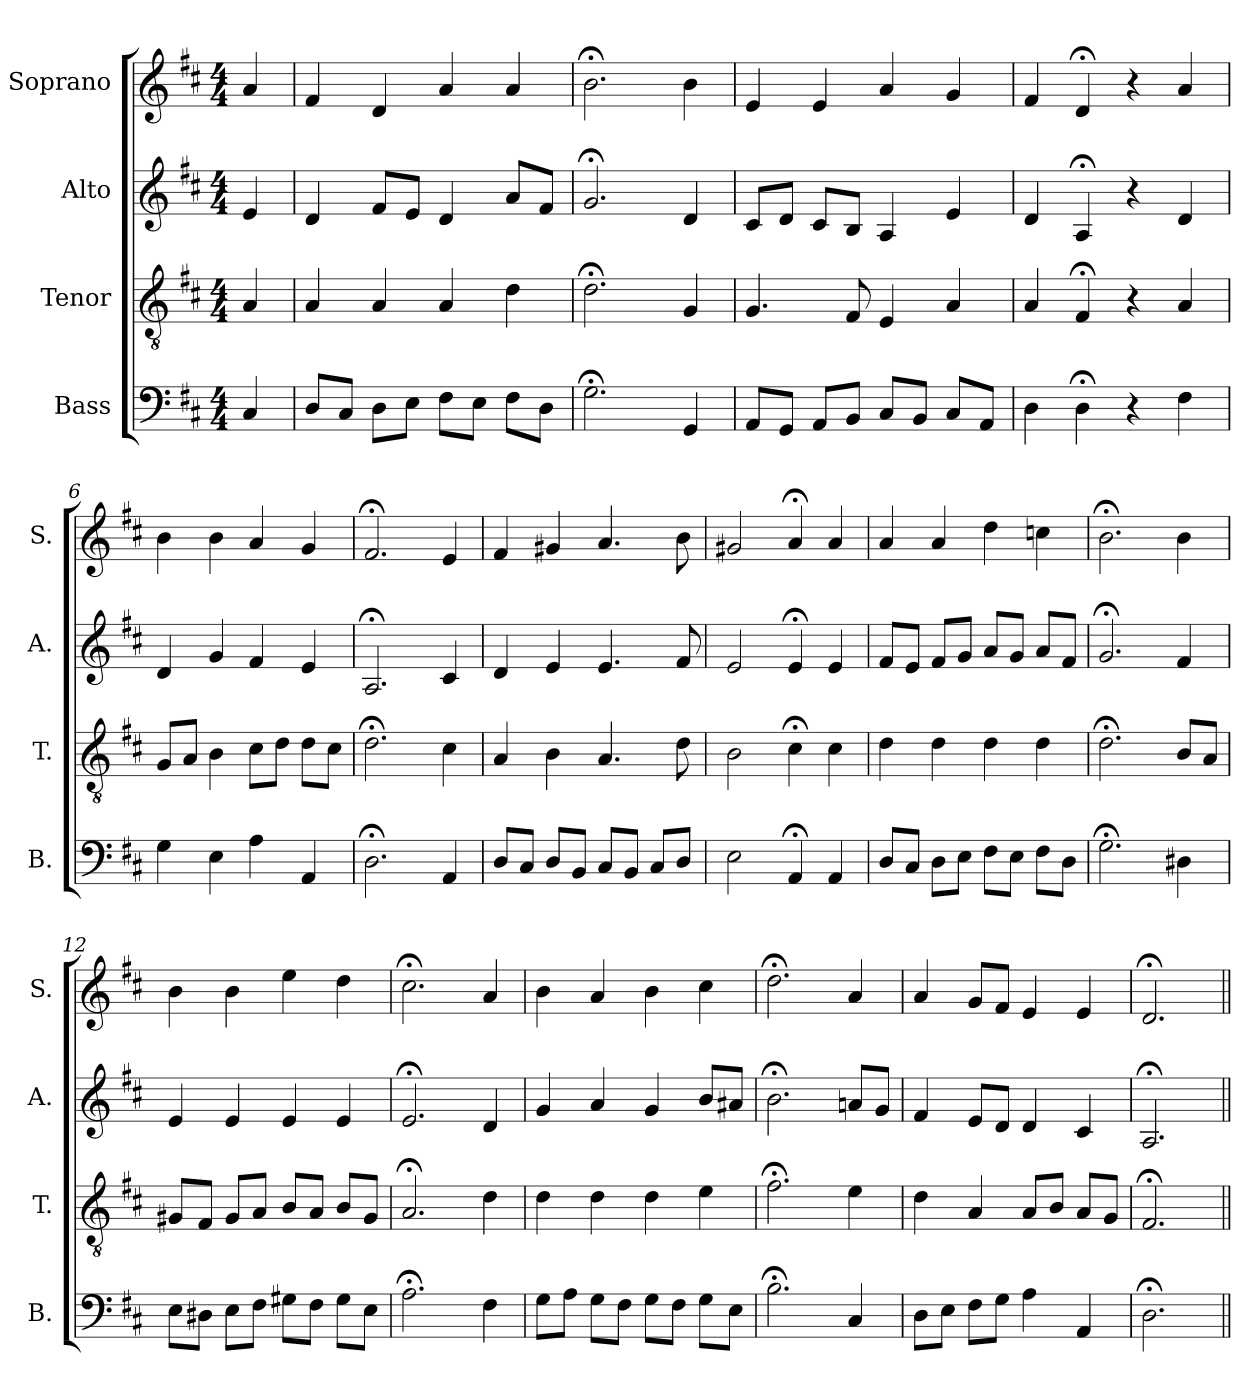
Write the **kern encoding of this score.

**kern	**kern	**kern	**kern
*part4	*part3	*part2	*part1
*staff4	*staff3	*staff2	*staff1
*I"Bass	*I"Tenor	*I"Alto	*I"Soprano
*I'B.	*I'T.	*I'A.	*I'S.
*clefF4	*clefGv2	*clefG2	*clefG2
*	*ITrd7c12	*	*
*k[f#c#]	*k[f#c#]	*k[f#c#]	*k[f#c#]
*D:	*D:	*D:	*D:
*M4/4	*M4/4	*M4/4	*M4/4
=1	=1	=1	=1
4C#/	4AA/	4e/	4a/
=2	=2	=2	=2
8D/L	4AA/	4d/	4f#/
8C#/J	.	.	.
8D\L	4AA/	8f#/L	4d/
8E\J	.	8e/J	.
8F#\L	4AA/	4d/	4a/
8E\J	.	.	.
8F#\L	4D\	8a/L	4a/
8D\J	.	8f#/J	.
=3	=3	=3	=3
2.G;<\	2.D;<\	2.g;</	2.b;<\
4GG/	4GG/	4d/	4b\
=4	=4	=4	=4
8AA/L	4.GG/	8c#/L	4e/
8GG/J	.	8d/J	.
8AA/L	.	8c#/L	4e/
8BB/J	8FF#/	8B/J	.
8C#/L	4EE/	4A/	4a/
8BB/J	.	.	.
8C#/L	4AA/	4e/	4g/
8AA/J	.	.	.
=5	=5	=5	=5
4D\	4AA/	4d/	4f#/
4D;<\	4FF#;</	4A;</	4d;</
4r	4r	4r	4r
4F#\	4AA/	4d/	4a/
!!LO:LB:g=z
=6	=6	=6	=6
4G\	8GG/L	4d/	4b\
.	8AA/J	.	.
4E\	4BB\	4g/	4b\
4A\	8C#\L	4f#/	4a/
.	8D\J	.	.
4AA/	8D\L	4e/	4g/
.	8C#\J	.	.
=7	=7	=7	=7
2.D;<\	2.D;<\	2.A;</	2.f#;</
4AA/	4C#\	4c#/	4e/
=8	=8	=8	=8
8D/L	4AA/	4d/	4f#/
8C#/J	.	.	.
8D/L	4BB\	4e/	4g#X/
8BB/J	.	.	.
8C#/L	4.AA/	4.e/	4.a/
8BB/J	.	.	.
8C#/L	.	.	.
8D/J	8D\	8f#/	8b\
=9	=9	=9	=9
2E\	2BB\	2e/	2g#X/
4AA;</	4C#;<\	4e;</	4a;</
4AA/	4C#\	4e/	4a/
=10	=10	=10	=10
8D/L	4D\	8f#/L	4a/
8C#/J	.	8e/J	.
8D\L	4D\	8f#/L	4a/
8E\J	.	8g/J	.
8F#\L	4D\	8a/L	4dd\
8E\J	.	8g/J	.
8F#\L	4D\	8a/L	4ccn\
8D\J	.	8f#/J	.
!!LO:PB:g=z
=11	=11	=11	=11
2.G;<\	2.D;<\	2.g;</	2.b;<\
4D#X\	8BB/L	4f#/	4b\
.	8AA/J	.	.
=12	=12	=12	=12
8E\L	8GG#X/L	4e/	4b\
8D#X\J	8FF#/J	.	.
8E\L	8GG#/L	4e/	4b\
8F#\J	8AA/J	.	.
8G#X\L	8BB/L	4e/	4ee\
8F#\J	8AA/J	.	.
8G#\L	8BB/L	4e/	4dd\
8E\J	8GG#/J	.	.
=13	=13	=13	=13
2.A;<\	2.AA;</	2.e;</	2.cc#;<\
4F#\	4D\	4d/	4a/
!!LO:LB:g=z
=14	=14	=14	=14
8G\L	4D\	4g/	4b\
8A\J	.	.	.
8G\L	4D\	4a/	4a/
8F#\J	.	.	.
8G\L	4D\	4g/	4b\
8F#\J	.	.	.
8G\L	4E\	8b/L	4cc#\
8E\J	.	8a#X/J	.
=15	=15	=15	=15
2.B;<\	2.F#;<\	2.b;<\	2.dd;<\
4C#/	4E\	8an/L	4a/
.	.	8g/J	.
=16	=16	=16	=16
8D\L	4D\	4f#/	4a/
8E\J	.	.	.
8F#\L	4AA/	8e/L	8g/L
8G\J	.	8d/J	8f#/J
4A\	8AA/L	4d/	4e/
.	8BB/J	.	.
4AA/	8AA/L	4c#/	4e/
.	8GG/J	.	.
=17	=17	=17	=17
2.D;<\	2.FF#;</	2.A;</	2.d;</
=||	=||	=||	=||
*-	*-	*-	*-
